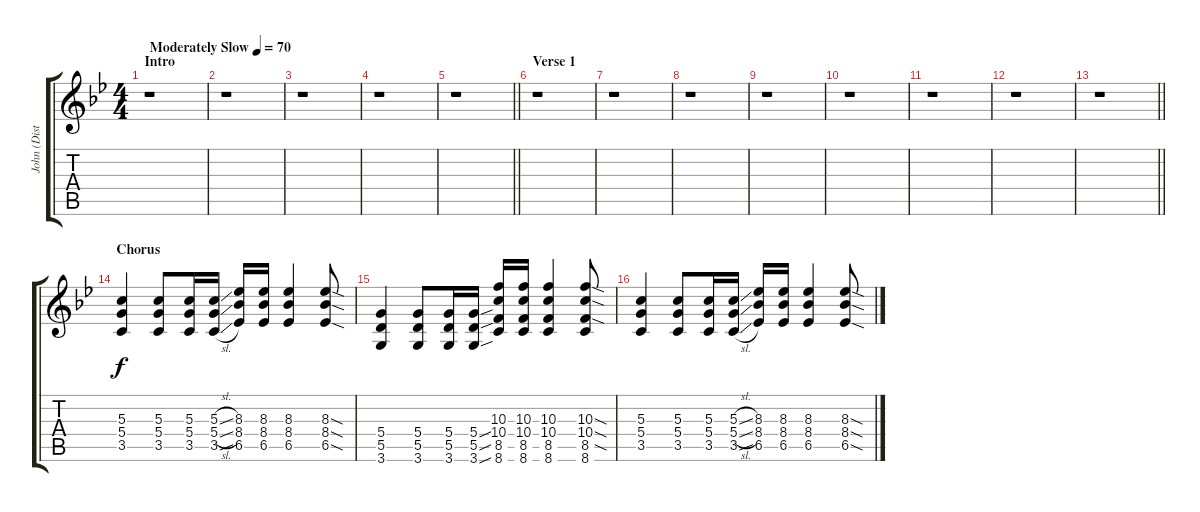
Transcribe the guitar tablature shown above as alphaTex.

\track ("John (Distortion 3)" "John (Dist") {instrument distortionguitar}
\staff {score tabs}
\tuning (E4 B3 G3 D3 A2 E2) {hide}
\ts (4 4)
\section ("" "Intro")
\tempo (70 "Moderately Slow")
\clef g2
\ks bb
r.1{dy f instrument distortionguitar} |
r.1 |
r.1 |
r.1 |
\barLineRight lightlight
r.1 |
\section ("" "Verse 1")
r.1 |
r.1 |
r.1 |
r.1 |
r.1 |
r.1 |
r.1 |
\barLineRight lightlight
r.1 |
\section ("" "Chorus")
(5.3 5.4 3.5).4 (5.3 5.4 3.5).8 (5.3 5.4 3.5).16 (5.3{sl} 5.4{sl} 3.5{sl}).16 (8.3 8.4 6.5).16 (8.3 8.4 6.5).16 (8.3 8.4 6.5).4 (8.3{sod} 8.4{sod} 6.5{sod}).8 |
(5.4 5.5 3.6).4 (5.4 5.5 3.6).8 (5.4 5.5 3.6).16 (5.4{sou} 5.5{sou} 3.6{sou}).16 (10.3 10.4 8.5 8.6).16 (10.3 10.4 8.5 8.6).16 (10.3 10.4 8.5 8.6).4 (10.3{sod} 10.4{sod} 8.5{sod} 8.6).8 |
(5.3 5.4 3.5).4 (5.3 5.4 3.5).8 (5.3 5.4 3.5).16 (5.3{sl} 5.4{sl} 3.5{sl}).16 (8.3 8.4 6.5).16 (8.3 8.4 6.5).16 (8.3 8.4 6.5).4 (8.3{sod} 8.4{sod} 6.5{sod}).8
